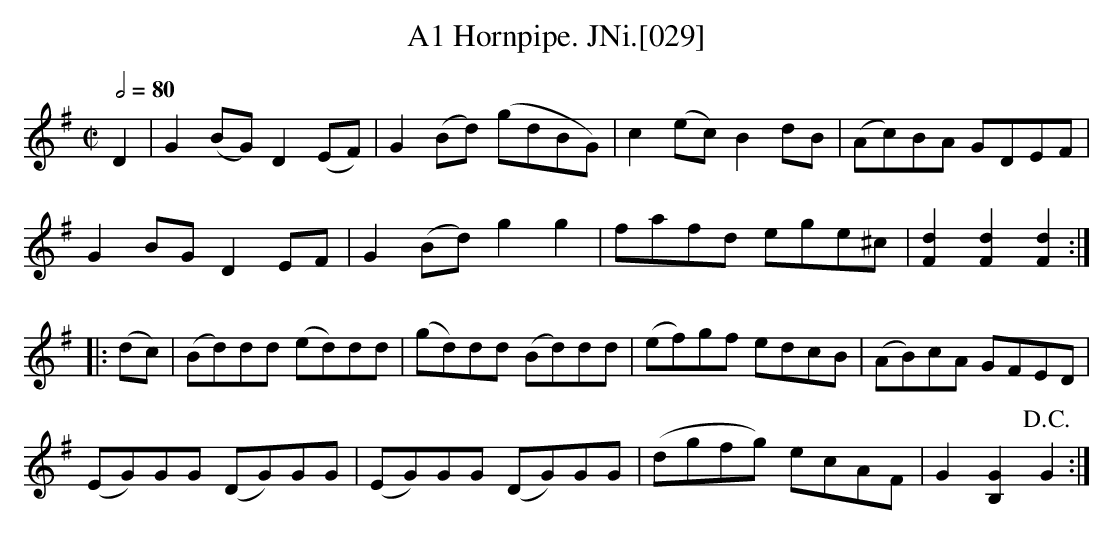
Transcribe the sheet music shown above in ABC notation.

X:1
T:A1 Hornpipe. JNi.[029]
M:C|
L:1/8
Q:1/2=80
K:G
D2|G2(BG) D2(EF)|G2(Bd) (gdBG)|c2(ec) B2dB|(Ac)BA GDEF|
G2BG D2EF|G2(Bd) g2g2|fafd ege^c|[dF]2[dF]2[dF]2:|
|:(dc)|(Bd)dd (ed)dd|(gd)dd (Bd)dd|\
(ef)gf edcB|(AB)cA GFED|
(EG)GG (DG)GG|(EG)GG (DG)GG|(dgfg) ecAF|G2[GB,]2!D.C.!G2:|
